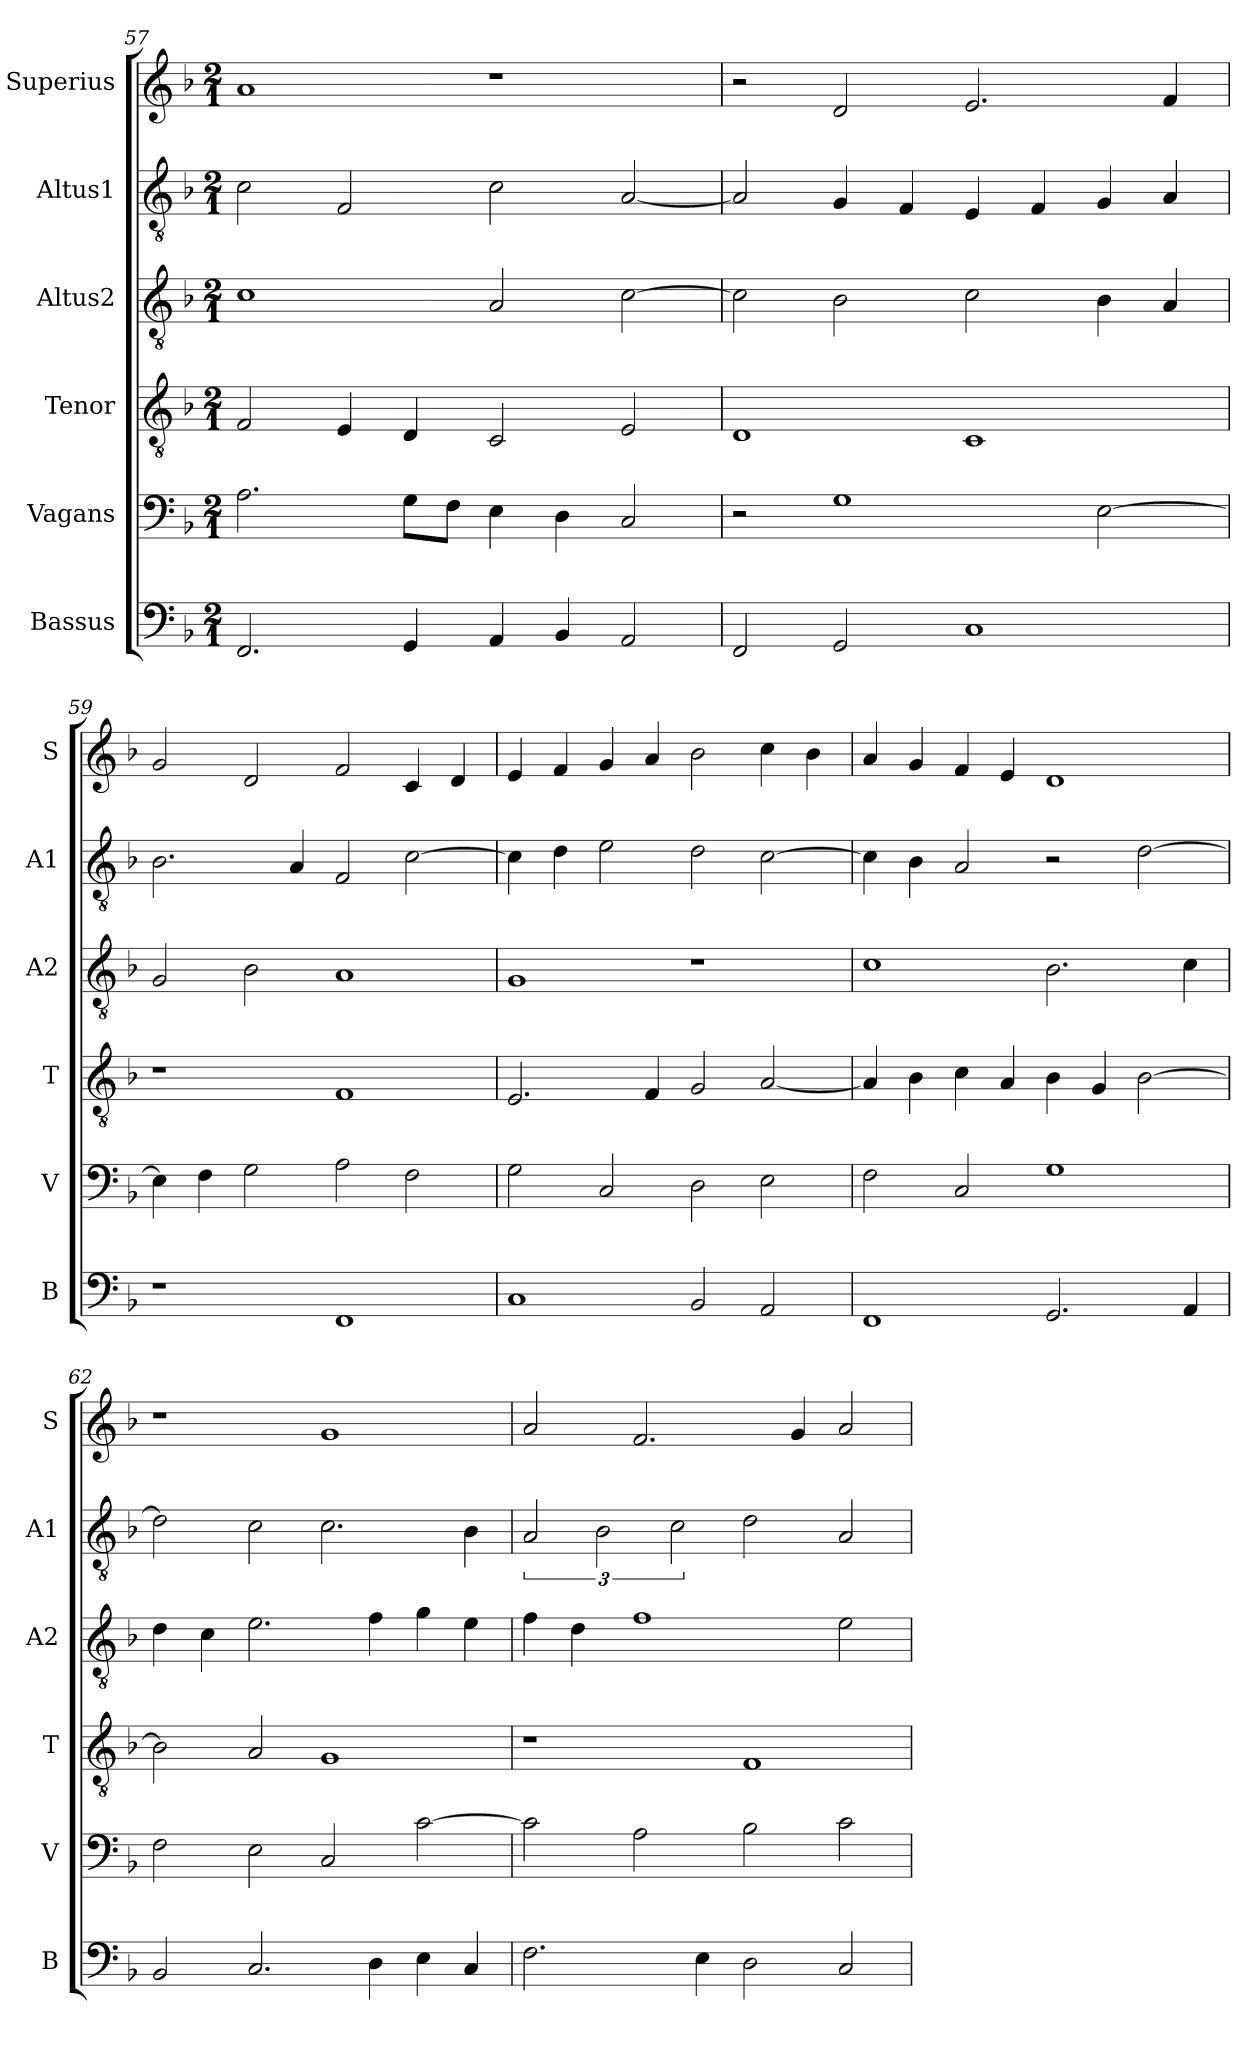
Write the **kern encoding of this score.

**kern	**kern	**kern	**kern	**kern	**kern
*part6	*part5	*part4	*part3	*part2	*part1
*staff6	*staff5	*staff4	*staff3	*staff2	*staff1
*I"Bassus	*I"Vagans	*I"Tenor	*I"Altus2	*I"Altus1	*I"Superius
*I'B	*I'V	*I'T	*I'A2	*I'A1	*I'S
*clefF4	*clefF4	*clefGv2	*clefGv2	*clefGv2	*clefG2
*k[b-]	*k[b-]	*k[b-]	*k[b-]	*k[b-]	*k[b-]
*M2/1	*M2/1	*M2/1	*M2/1	*M2/1	*M2/1
=57	=57	=57	=57	=57	=57
2.FF/	2.A\	2F/	1c	2c\	1a
.	.	4E/	.	2F/	.
4GG/	8G\L	4D/	.	.	.
.	8F\J	.	.	.	.
4AA/	4E\	2C/	2A/	2c\	1r
4BB-/	4D\	.	.	.	.
2AA/	2C/	2E/	[2c\	[2A/	.
=58	=58	=58	=58	=58	=58
2FF/	2r	1D	2c\]	2A/]	2r
2GG/	1G	.	2B-\	4G/	2d/
.	.	.	.	4F/	.
1C	.	1C	2c\	4E/	2.e/
.	.	.	.	4F/	.
.	[2E\	.	4B-\	4G/	.
.	.	.	4A/	4A/	4f/
=59	=59	=59	=59	=59	=59
1r	4E\]	1r	2G/	2.B-\	2g/
.	4F\	.	.	.	.
.	2G\	.	2B-\	.	2d/
.	.	.	.	4A/	.
1FF	2A\	1F	1A	2F/	2f/
.	2F\	.	.	[2c\	4c/
.	.	.	.	.	4d/
=60	=60	=60	=60	=60	=60
1C	2G\	2.E/	1G	4c\]	4e/
.	.	.	.	4d\	4f/
.	2C/	.	.	2e\	4g/
.	.	4F/	.	.	4a/
2BB-/	2D\	2G/	1r	2d\	2b-\
2AA/	2E\	[2A/	.	[2c\	4cc\
.	.	.	.	.	4b-\
=61	=61	=61	=61	=61	=61
1FF	2F\	4A/]	1c	4c\]	4a/
.	.	4B-\	.	4B-\	4g/
.	2C/	4c\	.	2A/	4f/
.	.	4A/	.	.	4e/
2.GG/	1G	4B-\	2.B-\	2r	1d
.	.	4G/	.	.	.
.	.	[2B-\	.	[2d\	.
4AA/	.	.	4c\	.	.
=62	=62	=62	=62	=62	=62
2BB-/	2F\	2B-\]	4d\	2d\]	1r
.	.	.	4c\	.	.
2.C/	2E\	2A/	2.e\	2c\	.
.	2C/	1G	.	2.c\	1g
4D\	.	.	4f\	.	.
4E\	[2c\	.	4g\	.	.
4C/	.	.	4e\	4B-\	.
=63	=63	=63	=63	=63	=63
2.F\	2c\]	1r	4f\	3A/	2a/
.	.	.	4d\	.	.
.	.	.	.	3B-\	.
.	2A\	.	1f	.	2.f/
.	.	.	.	3c\	.
4E\	.	.	.	.	.
2D\	2B-\	1F	.	2d\	.
.	.	.	.	.	4g/
2C/	2c\	.	2e\	2A/	2a/
=	=	=	=	=	=
*-	*-	*-	*-	*-	*-
